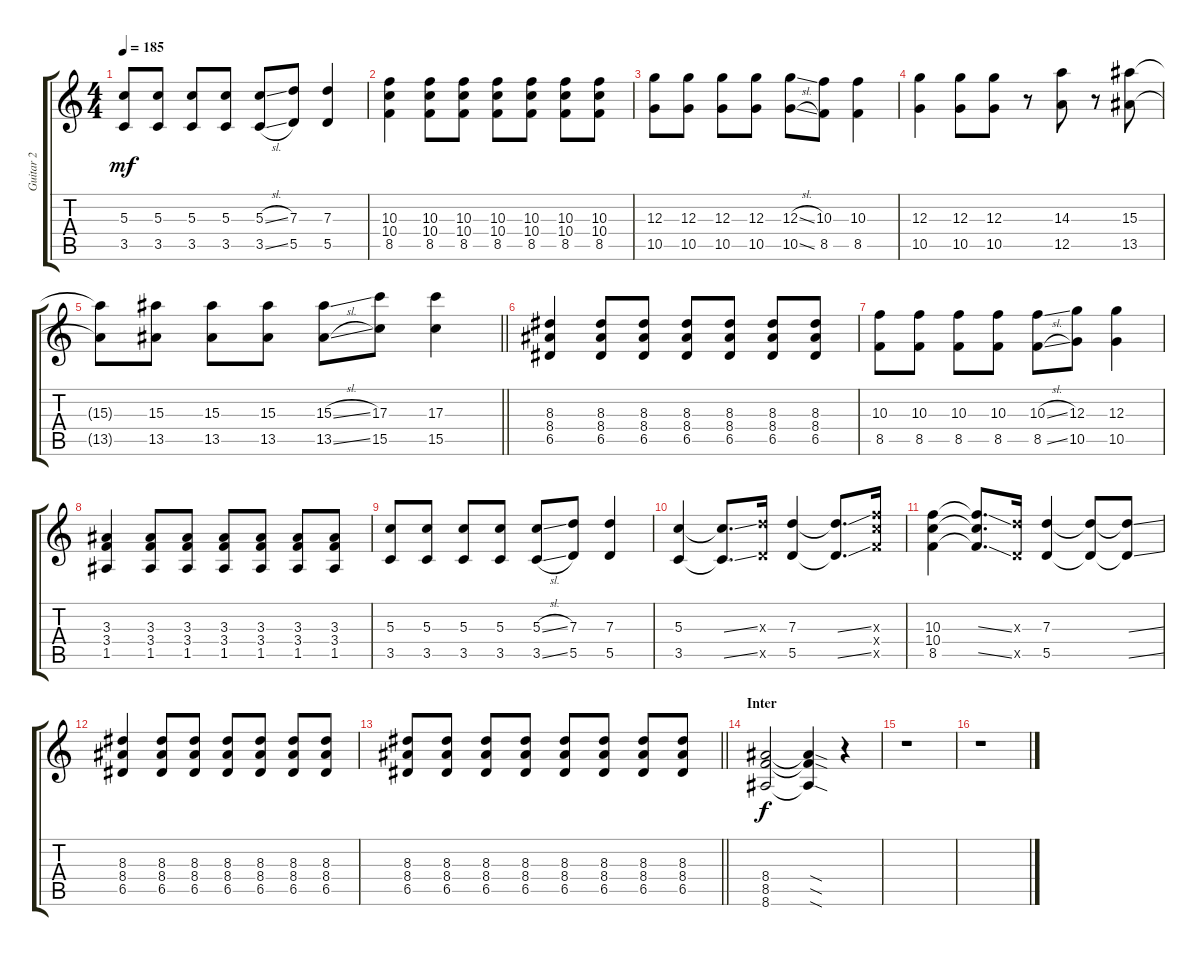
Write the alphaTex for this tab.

\track ("Guitar 2" "Guitar 2") {instrument overdrivenguitar}
\staff {score tabs}
\tuning (E4 B3 G3 D3 A2 D2) {hide}
\ts (4 4)
\tempo 185
\clef g2
\ks c
(5.3 3.5).8{dy mf} (5.3 3.5).8 (5.3 3.5).8 (5.3 3.5).8 (5.3{sl} 3.5{sl}).8 (7.3 5.5).8 (7.3 5.5).4 |
(10.3 10.4 8.5).4 (10.3 10.4 8.5).8 (10.3 10.4 8.5).8 (10.3 10.4 8.5).8 (10.3 10.4 8.5).8 (10.3 10.4 8.5).8 (10.3 10.4 8.5).8 |
(12.3 10.5).8 (12.3 10.5).8 (12.3 10.5).8 (12.3 10.5).8 (12.3{sl} 10.5{sl}).8 (10.3 8.5).8 (10.3 8.5).4 |
(12.3 10.5).4 (12.3 10.5).8 (12.3 10.5).8 r.8 (14.3 12.5).8 r.8 (15.3 13.5).8 |
\barLineRight lightlight
(15.3{t} 13.5{t}).8 (15.3 13.5).8 (15.3 13.5).8 (15.3 13.5).8 (15.3{sl} 13.5{sl}).8 (17.3 15.5).8 (17.3 15.5).4 |
(8.3 8.4 6.5).4 (8.3 8.4 6.5).8 (8.3 8.4 6.5).8 (8.3 8.4 6.5).8 (8.3 8.4 6.5).8 (8.3 8.4 6.5).8 (8.3 8.4 6.5).8 |
(10.3 8.5).8 (10.3 8.5).8 (10.3 8.5).8 (10.3 8.5).8 (10.3{sl} 8.5{sl}).8 (12.3 10.5).8 (12.3 10.5).4 |
(3.3 3.4 1.5).4 (3.3 3.4 1.5).8 (3.3 3.4 1.5).8 (3.3 3.4 1.5).8 (3.3 3.4 1.5).8 (3.3 3.4 1.5).8 (3.3 3.4 1.5).8 |
(5.3 3.5).8 (5.3 3.5).8 (5.3 3.5).8 (5.3 3.5).8 (5.3{sl} 3.5{sl}).8 (7.3 5.5).8 (7.3 5.5).4 |
(5.3 3.5).4 (5.3{ss t} 3.5{ss t}).8{d} (7.3{x} 5.5{x}).16 (7.3 5.5).4 (7.3{ss t} 5.5{ss t}).8{d} (10.3{x} 10.4{x} 8.5{x}).16 |
(10.3 10.4 8.5).4 (10.3{ss t} 10.4{t} 8.5{ss t}).8{d} (7.3{x} 5.5{x}).16 (7.3 5.5).4 (7.3{t} 5.5{t}).8 (7.3{ss t} 5.5{ss t}).8 |
(8.3 8.4 6.5).4 (8.3 8.4 6.5).8 (8.3 8.4 6.5).8 (8.3 8.4 6.5).8 (8.3 8.4 6.5).8 (8.3 8.4 6.5).8 (8.3 8.4 6.5).8 |
\barLineRight lightlight
(8.3 8.4 6.5).8 (8.3 8.4 6.5).8 (8.3 8.4 6.5).8 (8.3 8.4 6.5).8 (8.3 8.4 6.5).8 (8.3 8.4 6.5).8 (8.3 8.4 6.5).8 (8.3 8.4 6.5).8 |
\section ("" "Inter")
(8.4 8.5 8.6).2{dy f} (8.4{sod t} 8.5{sod t} 8.6{sod t}).4 r.4 |
r.1 |
r.1
